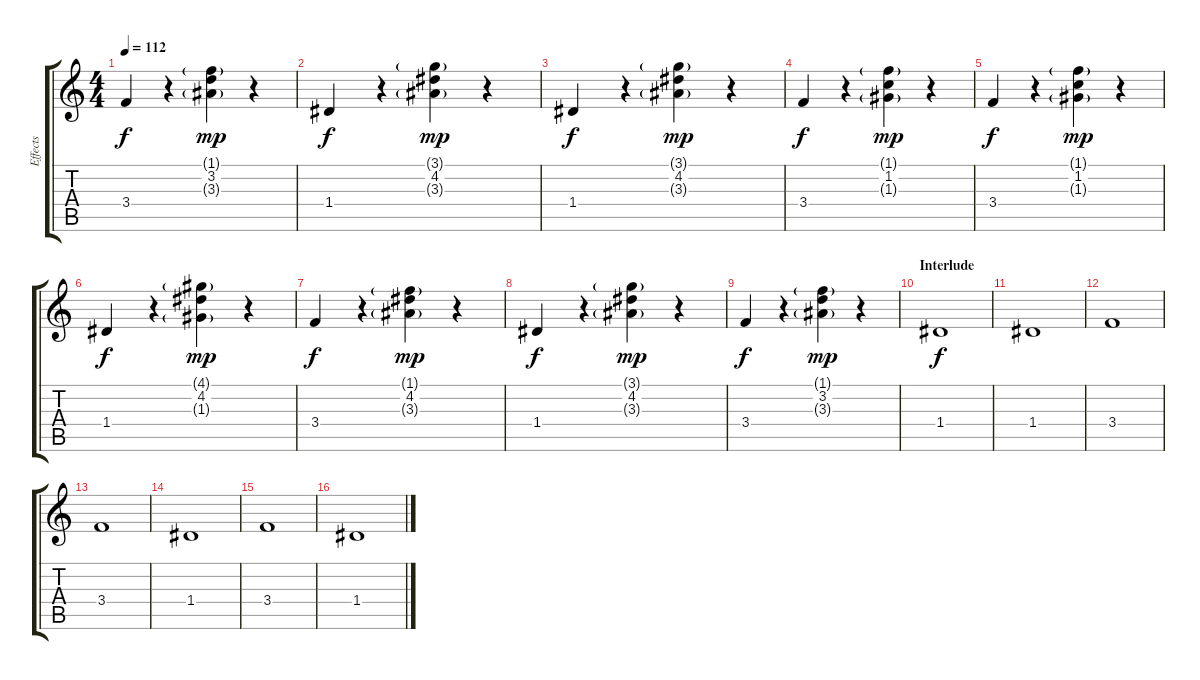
\track ("Effects" "Effects") {instrument electricbassfinger}
\staff {score tabs}
\tuning (E4 B3 G3 D3 A2 E2) {hide}
\ts (4 4)
\tempo 112
\clef g2
\ks c
3.4.4{dy f} r.4 (1.1{g} 3.2 3.3{g}).4{dy mp} r.4 |
1.4.4{dy f} r.4 (3.1{g} 4.2 3.3{g}).4{dy mp} r.4 |
1.4.4{dy f} r.4 (3.1{g} 4.2 3.3{g}).4{dy mp} r.4 |
3.4.4{dy f} r.4 (1.1{g} 1.2 1.3{g}).4{dy mp} r.4 |
3.4.4{dy f} r.4 (1.1{g} 1.2 1.3{g}).4{dy mp} r.4 |
1.4.4{dy f} r.4 (4.1{g} 4.2 1.3{g}).4{dy mp} r.4 |
3.4.4{dy f} r.4 (1.1{g} 4.2 3.3{g}).4{dy mp} r.4 |
1.4.4{dy f} r.4 (3.1{g} 4.2 3.3{g}).4{dy mp} r.4 |
3.4.4{dy f} r.4 (1.1{g} 3.2 3.3{g}).4{dy mp} r.4 |
\section ("" "Interlude")
1.4.1{dy f} |
1.4.1 |
3.4.1 |
3.4.1 |
1.4.1 |
3.4.1 |
1.4.1
